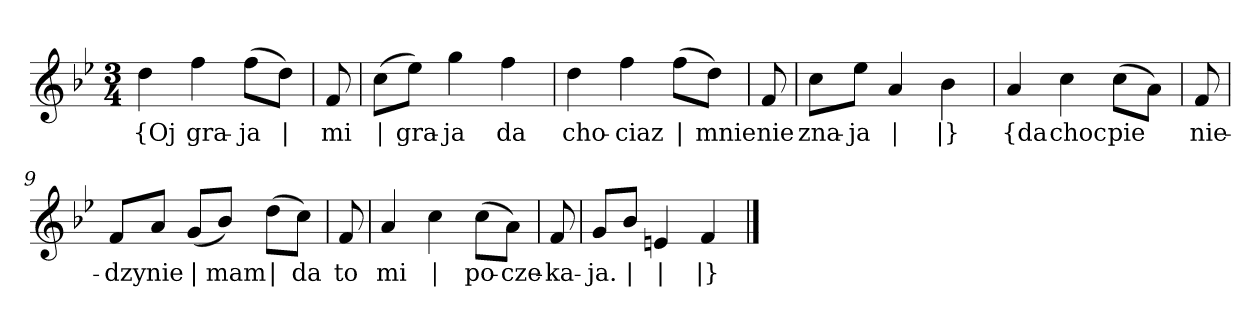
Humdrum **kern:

**kern	**text
*part1	*part1
*staff1	*staff1
*clefG2	*
*k[b-e-]	*
*M3/4	*
=	=
4dd	{Oj
4ff	gra-
(8ff\L	-ja
8dd\J)	|
=2y	=2y
8f	mi
=3	=3
(8cc\L	|
8ee-\J)	gra-
4gg	-ja
4ff	da
=4	=4
4dd	cho-
4ff	-ciaz
(8ff\L	|
8dd\J)	mnie
=5y	=5y
8f	nie
=6	=6
8cc\L	zna-
8ee-\J	-ja
4a	|
4b-	|}
=7y	=7y
4a	{da
4cc	choc
(8cc\L	pie
8a\J)	--
=8y	=8y
8f	-nie-
=9	=9
8f/L	-dzy
8a/J	nie
(8g/L	|
8b-/J)	mam
(8dd\L	|
8cc\J)	da
=10y	=10y
8f	to
=11	=11
4a	mi
4cc	|
(8cc\L	po-
8a\J)	-cze-
=12y	=12y
8f	-ka-
=13	=13
8g/L	-ja.
8b-/J	|
4en	|
4f	|}
==	==
*-	*-
